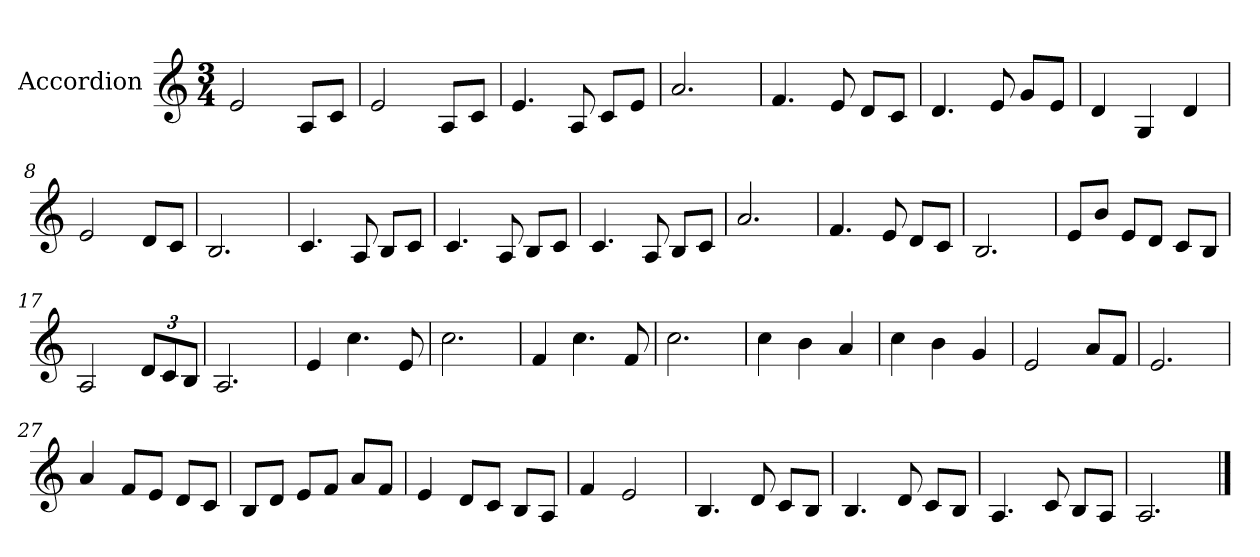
**kern
*part1
*staff1
*I"Accordion
*I'Acc.
*clefG2
*k[]
*M3/4
=1
2e/
8A/L
8c/J
=2
2e/
8A/L
8c/J
=3
4.e/
8A/
8c/L
8e/J
=4
2.a/
!!LO:LB:g=z
=5
4.f/
8e/
8d/L
8c/J
=6
4.d/
8e/
8g/L
8e/J
=7
4d/
4G/
4d/
=8
2e/
8d/L
8c/J
=9
2.B/
!!LO:LB:g=z
=10
4.c/
8A/
8B/L
8c/J
=11
4.c/
8A/
8B/L
8c/J
=12
4.c/
8A/
8B/L
8c/J
=13
2.a/
!!LO:LB:g=z
=14
4.f/
8e/
8d/L
8c/J
=15
2.B/
=16
8e/L
8b/J
8e/L
8d/J
8c/L
8B/J
=17
2A/
*Xbrackettup
12d/L
12c/
12B/J
=18
2.A/
!!LO:LB:g=z
=19
4e/
4.cc\
8e/
=20
2.cc\
=21
4f/
4.cc\
8f/
=22
2.cc\
=23
4cc\
4b\
4a/
=24
4cc\
4b\
4g/
!!LO:LB:g=z
=25
2e/
8a/L
8f/J
=26
2.e/
=27
4a/
8f/L
8e/J
8d/L
8c/J
=28
8B/L
8d/J
8e/L
8f/J
8a/L
8f/J
!!LO:LB:g=z
=29
4e/
8d/L
8c/J
8B/L
8A/J
=30
4f/
2e/
=31
4.B/
8d/
8c/L
8B/J
=32
4.B/
8d/
8c/L
8B/J
=33
4.A/
8c/
8B/L
8A/J
=34
2.A/
==
*-
